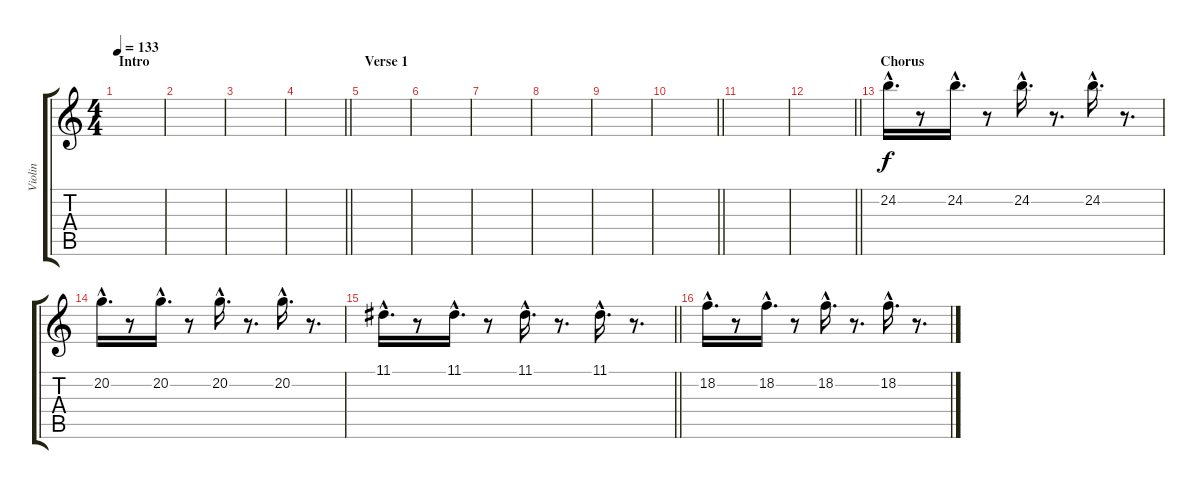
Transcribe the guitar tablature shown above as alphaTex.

\track ("Violin" "Violin") {instrument violin}
\staff {score tabs}
\tuning (E4 B3 G3 D3 A2 E2) {hide}
\ts (4 4)
\section ("" "Intro")
\tempo 133
\clef g2
\ks c
|
|
|
\barLineRight lightlight
|
\section ("" "Verse 1")
|
|
|
|
|
\barLineRight lightlight
|
|
\barLineRight lightlight
|
\section ("" "Chorus")
24.2{hac}.16{d} r.8 24.2{hac}.16{d} r.8 24.2{hac}.16{d} r.8{d} 24.2{hac}.16{d} r.8{d} |
20.2{hac}.16{d} r.8 20.2{hac}.16{d} r.8 20.2{hac}.16{d} r.8{d} 20.2{hac}.16{d} r.8{d} |
\barLineRight lightlight
11.1{hac}.16{d} r.8 11.1{hac}.16{d} r.8 11.1{hac}.16{d} r.8{d} 11.1{hac}.16{d} r.8{d} |
18.2{hac}.16{d} r.8 18.2{hac}.16{d} r.8 18.2{hac}.16{d} r.8{d} 18.2{hac}.16{d} r.8{d}
